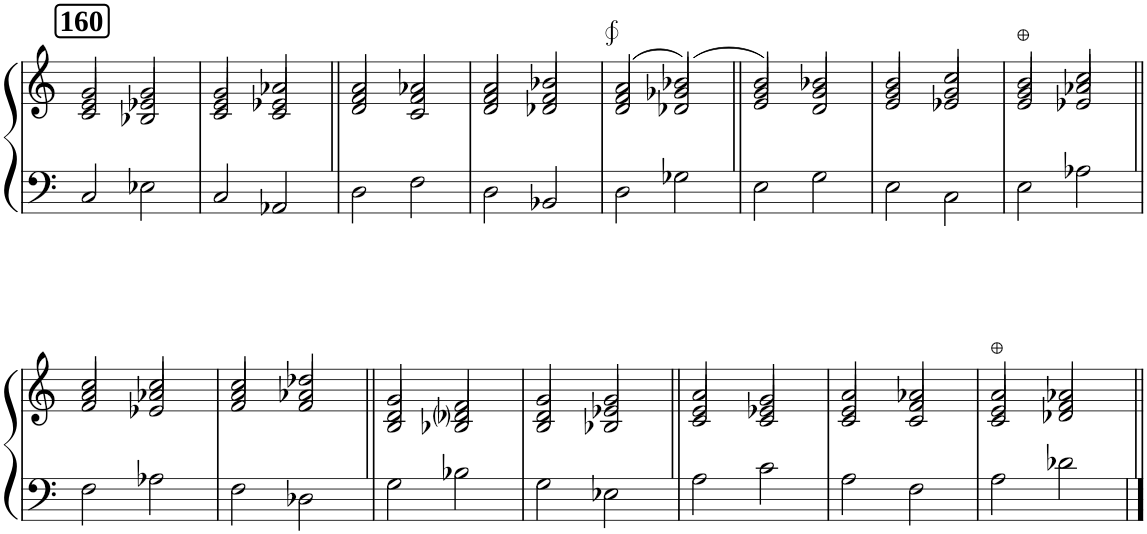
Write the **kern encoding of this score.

**kern	**kern	**text
*part1	*part1	*part1
*staff2	*staff1	*staff1
*I"Piano	*	*
*I'Pno	*	*
*clefF4	*clefG2	*
*k[]	*k[]	*
*M1/1	*M1/1	*
!!LO:REH:place=s1:a:B:cj:fs=14:t=160
=1	=1	=1
*^	*^	*
*	*	*	*^	*
1ryy	2C/	2g/	2e/	2c/	.
.	2E-X\	2g/	2e-X/	2B-X/	.
=2	=2	=2	=2	=2	=2
1ryy	2C/	2g/	2e/	2c/	.
.	2AA-X/	2a-X/	2e-X/	2c/	.
=3||	=3||	=3||	=3||	=3||	=3||
1ryy	2D\	2a/	2f/	2d/	.
.	2F\	2a-X/	2f/	2c/	.
=4	=4	=4	=4	=4	=4
1ryy	2D\	2a/	2f/	2d/	.
.	2BB-X/	2b-X/	2f/	2d-X/	.
=5	=5	=5	=5	=5	=5
!	!	!	!	!	!LO:LY:a
1ryy	2D\	(2a/	2f/	2d/	∮
.	2G-X\	(2b-X/)	2g-X/	2d-X/	.
=6||	=6||	=6||	=6||	=6||	=6||
1ryy	2E\	2b/)	2g/	2e/	.
.	2G\	2b-X/	2g/	2d/	.
=7	=7	=7	=7	=7	=7
1ryy	2E\	2b/	2g/	2e/	.
.	2C\	2cc/	2g/	2e-X/	.
=8	=8	=8	=8	=8	=8
1ryy	2E\	2b/	2g/	2e/	.
.	2A-X\	2cc/	2a-X/	2e-X/	.
!!LO:LB:g=z	!!	!!
=9||	=9||	=9||	=9||	=9||	=9||
1ryy	2F\	2cc/	2a/	2f/	.
.	2A-X\	2cc/	2a-X/	2e-X/	.
=10	=10	=10	=10	=10	=10
1ryy	2F\	2cc/	2a/	2f/	.
.	2D-X\	2dd-X/	2a-X/	2f/	.
=11||	=11||	=11||	=11||	=11||	=11||
1ryy	2G\	2g/	2d/	2B/	.
.	2B-X\	2f/	2d-i/	2B-X/	.
=12	=12	=12	=12	=12	=12
1ryy	2G\	2g/	2d/	2B/	.
.	2E-X\	2g/	2e-X/	2B-X/	.
=13||	=13||	=13||	=13||	=13||	=13||
1ryy	2A\	2a/	2e/	2c/	.
.	2c\	2g/	2e-X/	2c/	.
=14	=14	=14	=14	=14	=14
1ryy	2A\	2a/	2e/	2c/	.
.	2F\	2a-X/	2f/	2c/	.
=15	=15	=15	=15	=15	=15
1ryy	2A\	2a/	2e/	2c/	.
.	2d-X\	2a-X/	2f/	2d-X/	.
*v	*v	*	*	*	*
*	*v	*v	*v	*
=||	=||	=||
*-	*-	*-
